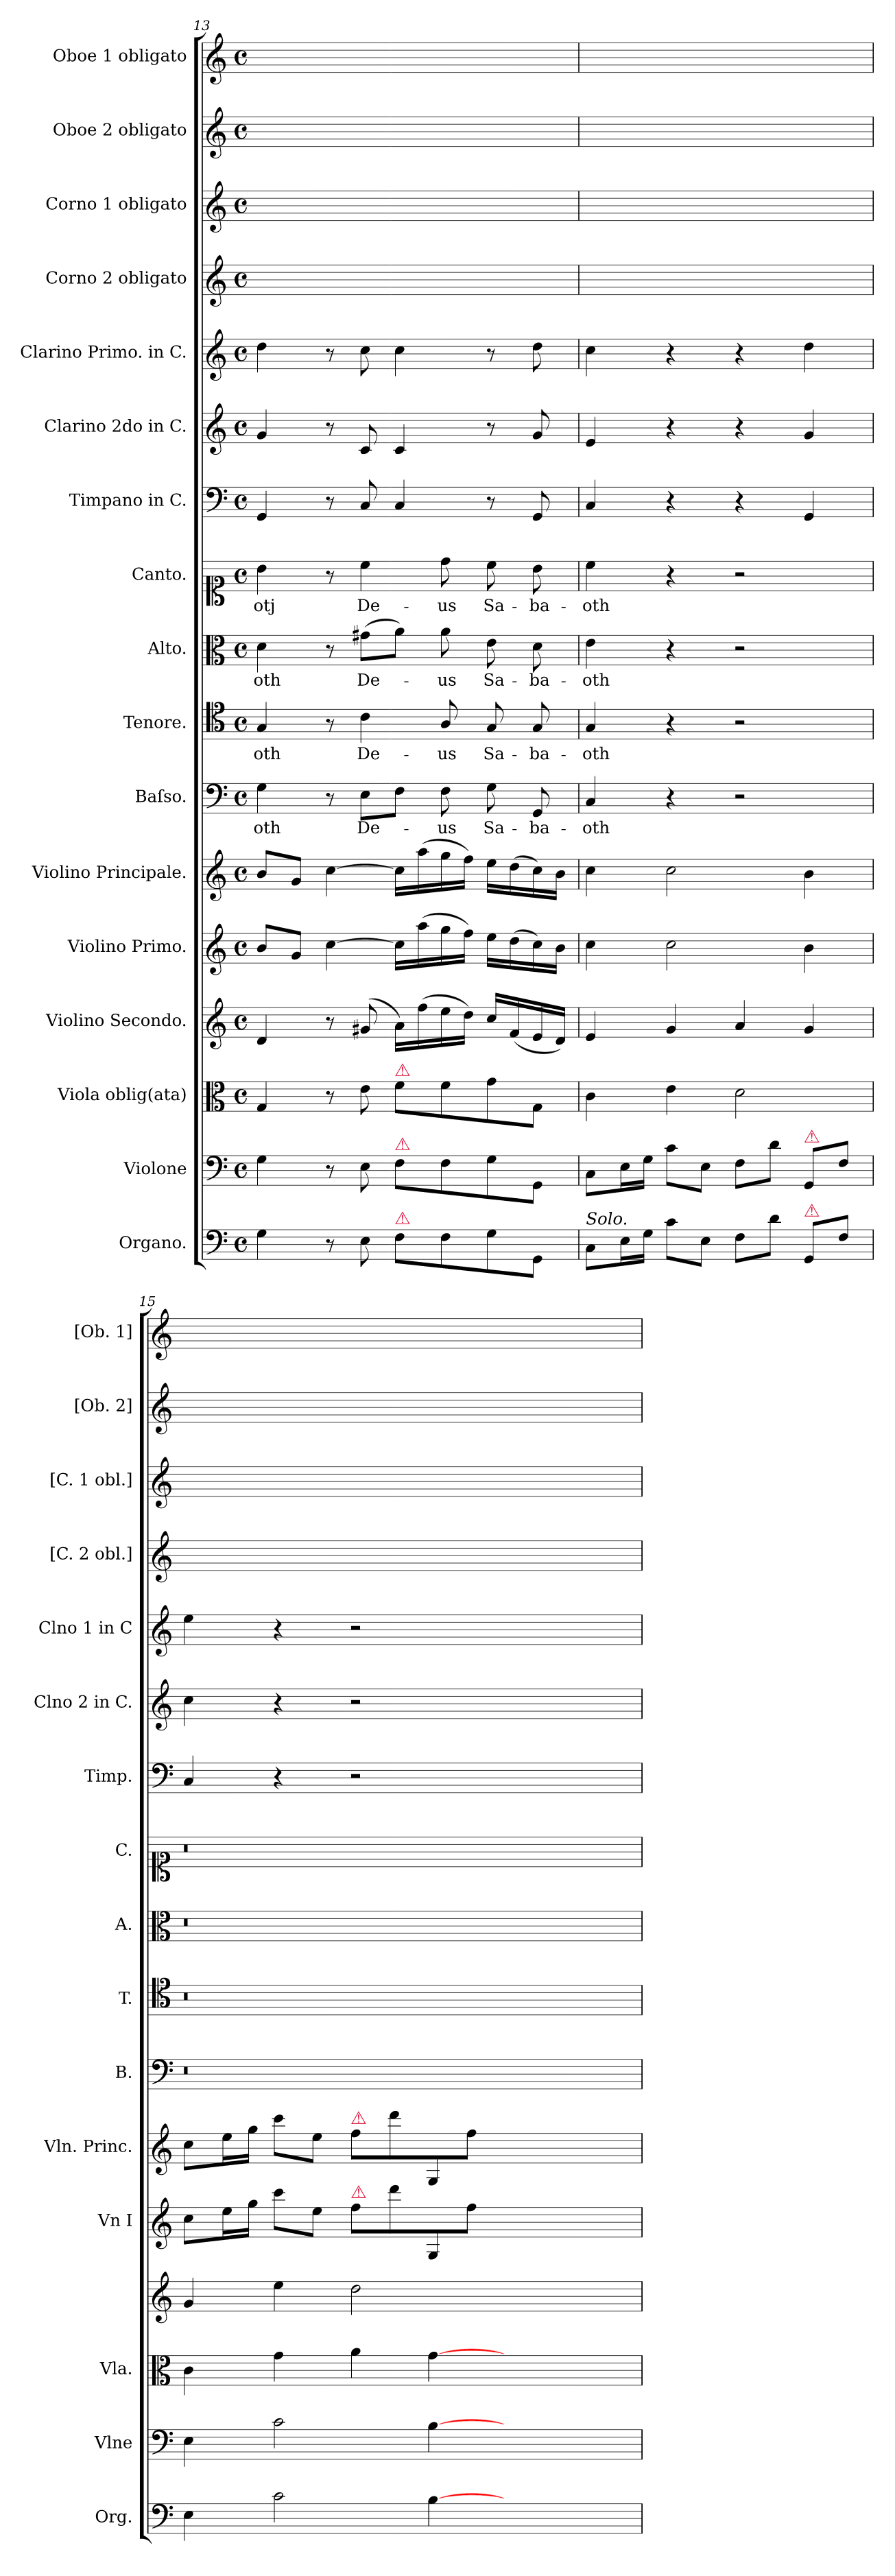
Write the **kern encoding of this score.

**kern	**kern	**kern	**kern	**kern	**kern	**kern	**text	**kern	**text	**kern	**text	**kern	**text	**kern	**kern	**kern	**kern	**kern	**kern	**kern
*part17	*part16	*part15	*part14	*part13	*part12	*part11	*part11	*part10	*part10	*part9	*part9	*part8	*part8	*part7	*part6	*part5	*part4	*part3	*part2	*part1
*staff17	*staff16	*staff15	*staff14	*staff13	*staff12	*staff11	*staff11	*staff10	*staff10	*staff9	*staff9	*staff8	*staff8	*staff7	*staff6	*staff5	*staff4	*staff3	*staff2	*staff1
*I"Organo.	*I"Violone	*I"Viola oblig(ata)	*I"Violino Secondo.	*I"Violino Primo.	*I"Violino Principale.	*I"Baſso.	*	*I"Tenore.	*	*I"Alto.	*	*I"Canto.	*	*I"Timpano in C.	*I"Clarino 2do in C.	*I"Clarino Primo. in C.	*I"Corno 2 obligato	*I"Corno 1 obligato	*I"Oboe 2 obligato	*I"Oboe 1 obligato
*I'Org.	*I'Vlne	*I'Vla.	*	*I'Vn I	*I'Vln. Princ.	*I'B.	*	*I'T.	*	*I'A.	*	*I'C.	*	*I'Timp.	*I'Clno 2 in C.	*I'Clno 1 in C	*I'[C. 2 obl.]	*I'[C. 1 obl.]	*I'[Ob. 2]	*I'[Ob. 1]
*clefF4	*clefF4	*clefC3	*clefG2	*clefG2	*clefG2	*clefF4	*	*clefC4	*	*clefC3	*	*clefC1	*	*clefF4	*clefG2	*clefG2	*clefG2	*clefG2	*clefG2	*clefG2
*k[]	*k[]	*k[]	*k[]	*k[]	*k[]	*k[]	*	*k[]	*	*k[]	*	*k[]	*	*k[]	*k[]	*k[]	*k[]	*k[]	*k[]	*k[]
*M4/4	*M4/4	*M4/4	*M4/4	*M4/4	*M4/4	*M4/4	*	*M4/4	*	*M4/4	*	*M4/4	*	*M4/4	*M4/4	*M4/4	*M4/4	*M4/4	*M4/4	*M4/4
*met(c)	*met(c)	*met(c)	*met(c)	*met(c)	*met(c)	*met(c)	*	*met(c)	*	*met(c)	*	*met(c)	*	*met(c)	*met(c)	*met(c)	*met(c)	*met(c)	*met(c)	*met(c)
=13	=13	=13	=13	=13	=13	=13	=13	=13	=13	=13	=13	=13	=13	=13	=13	=13	=13	=13	=13	=13
4G\	4G\	4G/	4d/	8b/L	8b/L	4G\	-oth	4G/	-oth	4d\	-oth	4b\	-otj	4GG/	4g/	4dd\	1ryy	1ryy	1ryy	1ryy
.	.	.	.	8g/J	8g/J	.	.	.	.	.	.	.	.	.	.	.	.	.	.	.
8r	8r	8r	8r	[4cc\	[4cc\	8r	.	8r	.	8r	.	8r	.	8r	8r	8r	.	.	.	.
8E\	8E\	8e\	(<8g#X/	.	.	8E\L	De-	4c\	De-	(8g#X\L	De-	4cc\	De-	8C/	8c/	8cc\	.	.	.	.
!	!	!LO:TX:a:color=crimson:t=⚠	!	!	!	!	!	!	!	!	!	!	!	!	!	!	!	!	!	!
!	!LO:TX:a:color=crimson:t=⚠	!	!	!	!	!	!	!	!	!	!	!	!	!	!	!	!	!	!	!
!LO:TX:a:color=crimson:t=⚠	!	!	!	!	!	!	!	!	!	!	!	!	!	!	!	!	!	!	!	!
8F\L	8F\L	8f\L	16a\LL)	16cc\LL]	16cc\LL]	8F\J	.	.	.	8a\J)	.	.	.	4C/	4c/	4cc\	.	.	.	.
.	.	.	(16ff\	(16aa\	(16aa\	.	.	.	.	.	.	.	.	.	.	.	.	.	.	.
8F\	8F\	8f\	16ee\	16gg\	16gg\	8F\	-us	8A/	-us	8a\	-us	8dd\	-us	.	.	.	.	.	.	.
.	.	.	16dd\JJ)	16ff\JJ)	16ff\JJ)	.	.	.	.	.	.	.	.	.	.	.	.	.	.	.
8G\	8G\	8g\	16cc/LL	16ee\LL	16ee\LL	8G\	Sa-	8G/	Sa-	8e\	Sa-	8cc\	Sa-	8r	8r	8r	.	.	.	.
.	.	.	(16f/	(16dd\	(16dd\	.	.	.	.	.	.	.	.	.	.	.	.	.	.	.
8GG/J	8GG/J	8G/J	16e/	16cc\)	16cc\)	8GG/	-ba-	8G/	-ba-	8d\	-ba-	8b\	-ba-	8GG/	8g/	8dd\	.	.	.	.
.	.	.	16d/JJ)	16b\JJ	16b\JJ	.	.	.	.	.	.	.	.	.	.	.	.	.	.	.
=14	=14	=14	=14	=14	=14	=14	=14	=14	=14	=14	=14	=14	=14	=14	=14	=14	=14	=14	=14	=14
!LO:TX:a:i:t=Solo.	!	!	!	!	!	!	!	!	!	!	!	!	!	!	!	!	!	!	!	!
8C\L	8C\L	4c\	4e/	4cc\	4cc\	4C/	-oth	4G/	-oth	4e\	-oth	4cc\	-oth	4C/	4e/	4cc\	1ryy	1ryy	1ryy	1ryy
16E\L	16E\L	.	.	.	.	.	.	.	.	.	.	.	.	.	.	.	.	.	.	.
16G\JJ	16G\JJ	.	.	.	.	.	.	.	.	.	.	.	.	.	.	.	.	.	.	.
8c\L	8c\L	4e\	4g/	2cc\	2cc\	4r	.	4r	.	4r	.	4r	.	4r	4r	4r	.	.	.	.
8E\J	8E\J	.	.	.	.	.	.	.	.	.	.	.	.	.	.	.	.	.	.	.
8F\L	8F\L	2d\	4a/	.	.	2r	.	2r	.	2r	.	2r	.	4r	4r	4r	.	.	.	.
8d\J	8d\J	.	.	.	.	.	.	.	.	.	.	.	.	.	.	.	.	.	.	.
!	!LO:TX:a:color=crimson:t=⚠	!	!	!	!	!	!	!	!	!	!	!	!	!	!	!	!	!	!	!
!LO:TX:a:color=crimson:t=⚠	!	!	!	!	!	!	!	!	!	!	!	!	!	!	!	!	!	!	!	!
8GG/L	8GG/L	.	4g/	4b\	4b\	.	.	.	.	.	.	.	.	4GG/	4g/	4dd\	.	.	.	.
8F\J	8F\J	.	.	.	.	.	.	.	.	.	.	.	.	.	.	.	.	.	.	.
=15	=15	=15	=15	=15	=15	=15	=15	=15	=15	=15	=15	=15	=15	=15	=15	=15	=15	=15	=15	=15
4E\	4E\	4c\	4g/	8cc\L	8cc\L	0r	.	0r	.	0r	.	0r	.	4C/	4cc\	4ee\	1ryy	1ryy	1ryy	1ryy
.	.	.	.	16ee\L	16ee\L	.	.	.	.	.	.	.	.	.	.	.	.	.	.	.
.	.	.	.	16gg\JJ	16gg\JJ	.	.	.	.	.	.	.	.	.	.	.	.	.	.	.
2c\	2c\	4g\	4ee\	8ccc\L	8ccc\L	.	.	.	.	.	.	.	.	4r	4r	4r	.	.	.	.
.	.	.	.	8ee\J	8ee\J	.	.	.	.	.	.	.	.	.	.	.	.	.	.	.
!	!	!	!	!	!LO:TX:a:color=crimson:t=⚠	!	!	!	!	!	!	!	!	!	!	!	!	!	!	!
!	!	!	!	!LO:TX:a:color=crimson:t=⚠	!	!	!	!	!	!	!	!	!	!	!	!	!	!	!	!
.	.	4a\	2dd\	8ff\L	8ff\L	.	.	.	.	.	.	.	.	2r	2r	2r	.	.	.	.
.	.	.	.	8ddd\	8ddd\	.	.	.	.	.	.	.	.	.	.	.	.	.	.	.
[4B\	[4B\	[4g\	.	8G/	8G/	.	.	.	.	.	.	.	.	.	.	.	.	.	.	.
.	.	.	.	8ff\J	8ff\J	.	.	.	.	.	.	.	.	.	.	.	.	.	.	.
1ryy	1ryy	1ryy	1ryy	1ryy	1ryy	.	.	.	.	.	.	.	.	1ryy	1ryy	1ryy	1ryy	1ryy	1ryy	1ryy
=	=	=	=	=	=	=	=	=	=	=	=	=	=	=	=	=	=	=	=	=
*-	*-	*-	*-	*-	*-	*-	*-	*-	*-	*-	*-	*-	*-	*-	*-	*-	*-	*-	*-	*-
